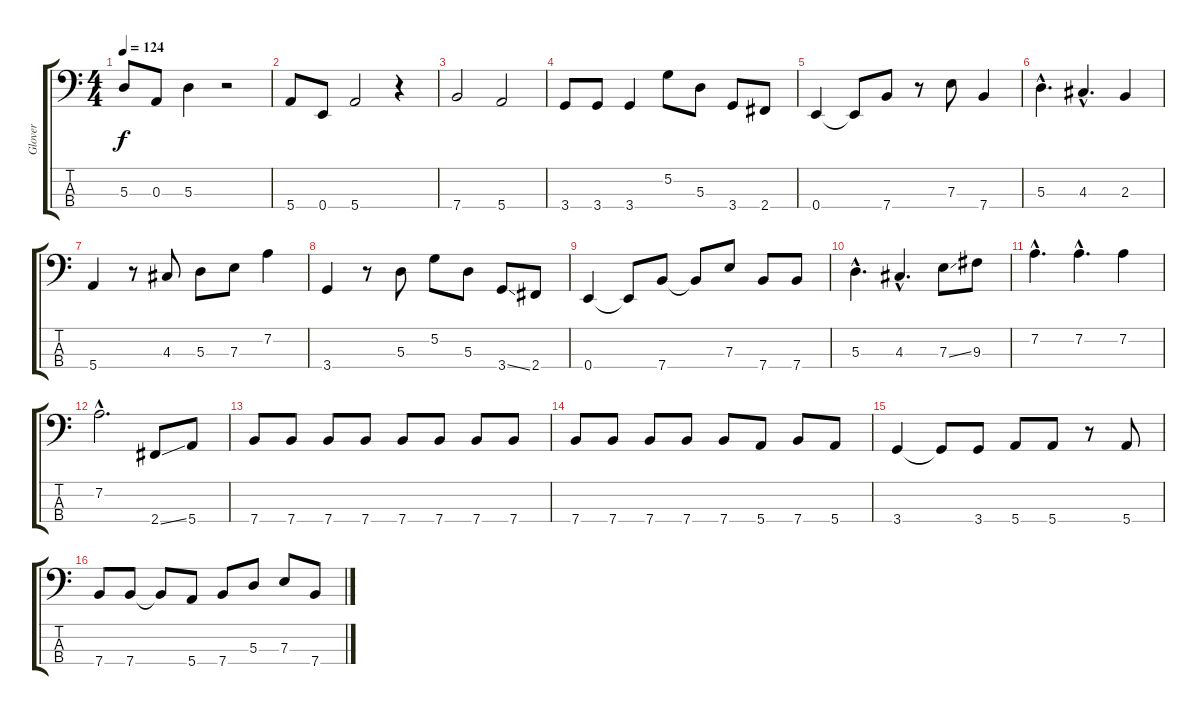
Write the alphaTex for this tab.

\track ("Glover" "Glover") {instrument electricbassfinger}
\staff {score tabs}
\tuning (G2 D2 A1 E1) {hide}
\ts (4 4)
\tempo 124
\clef f4
\ks c
5.3.8{dy f} 0.3.8 5.3.4 r.2 |
5.4.8 0.4.8 5.4.2 r.4 |
7.4.2 5.4.2 |
3.4.8 3.4.8 3.4.4 5.2.8 5.3.8 3.4.8 2.4.8 |
0.4.4 0.4{t}.8 7.4.8 r.8 7.3.8 7.4.4 |
5.3{hac}.4{d} 4.3{hac}.4{d} 2.3.4 |
5.4.4 r.8 4.3.8 5.3.8 7.3.8 7.2.4 |
3.4.4 r.8 5.3.8 5.2.8 5.3.8 3.4{ss}.8 2.4.8 |
0.4.4 0.4{t}.8 7.4.8 7.4{t}.8 7.3.8 7.4.8 7.4.8 |
5.3{hac}.4{d} 4.3{hac}.4{d} 7.3{ss}.8 9.3.8 |
7.2{hac}.4{d} 7.2{hac}.4{d} 7.2.4 |
7.2{hac}.2{d} 2.4{ss}.8 5.4.8 |
7.4.8 7.4.8 7.4.8 7.4.8 7.4.8 7.4.8 7.4.8 7.4.8 |
7.4.8 7.4.8 7.4.8 7.4.8 7.4.8 5.4.8 7.4.8 5.4.8 |
3.4.4 3.4{t}.8 3.4.8 5.4.8 5.4.8 r.8 5.4.8 |
7.4.8 7.4.8 7.4{t}.8 5.4.8 7.4.8 5.3.8 7.3.8 7.4.8
